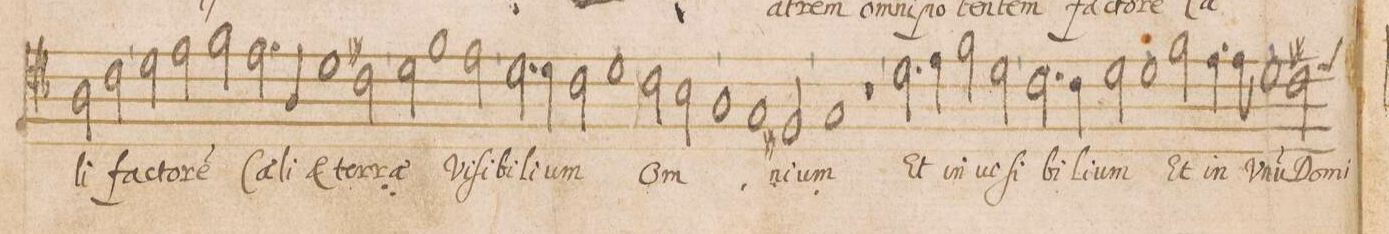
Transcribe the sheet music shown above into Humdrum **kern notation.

**kern	**text
*I"ALTVS	*
*clefC4	*
*k[b-]	*
*met(C|)	*
*M2/1	*
2A\	-li
2c\	fac-
=9-	=9-
2d\	-to-
2e\	-re(m)
2f\	Cae-
2.e\	-li
=10-	=10-
4A\	et
1d\	ter-
2c#X\	.
=11-	=11-
2d\	-rae
1f\	Vi-
2e\	-ſi-
=12-	=12-
2.d\	-bi-
4d\	-li-
2cny\	-um
1d\	Om-
=13-	=13-
2c\	.
2B-\	.
1A\	.
=14-	=14-
1G/	.
2F#X/	-ni-
=15-	=15-
1G/	-um
1r	.
=16-	=16-
2.d\	Et
4e\	in
2f\	vi-
2d\	-ſi-
=17-	=17-
2.c\	-bi-
4c\	-li-
2d\	-um
1d\	Et
=18-	=18-
2f\	in
4.e\	u-
8e\	-nu(m)
1d\	Do-
=19-	=19-
2c#X\	-mi-
*-	*-
